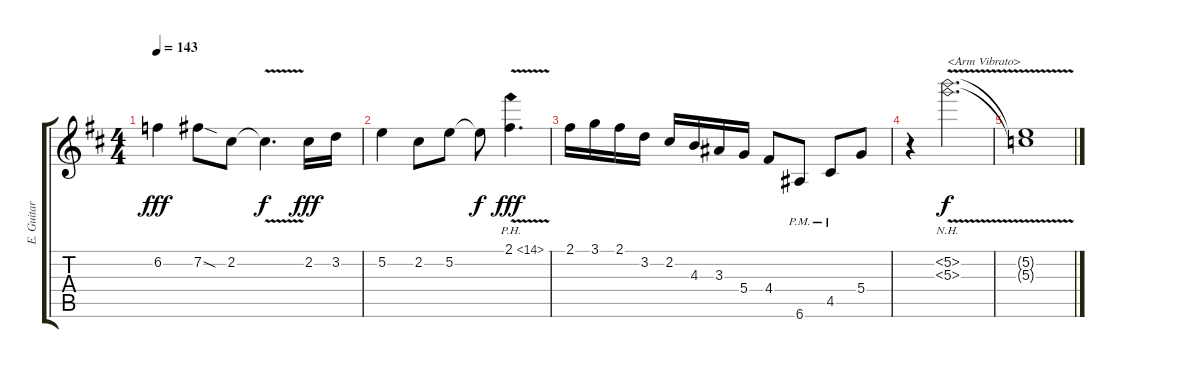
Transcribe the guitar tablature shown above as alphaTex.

\track ("E. Guitar I" "E. Guitar ") {instrument overdrivenguitar}
\staff {score tabs}
\tuning (E4 B3 G3 D3 A2 E2) {hide}
\ts (4 4)
\tempo 143
\clef g2
\ks d
6.2.4{dy fff} 7.2{sod}.8 2.2.8 2.2{v t}.4{d dy f} 2.2.16{dy fff} 3.2.16 |
5.2.4 2.2.8 5.2.8 5.2{t}.8{dy f} 2.1{ph 12 v}.4{d dy fff} |
2.1.16 3.1.16 2.1.16 3.2.16 2.2.16 4.3.16 3.3.16 5.4.16 4.4.8 6.6{pm}.8 4.5{pm}.8 5.4.8 |
r.4 (5.2{nh v} 5.3{nh v}).2{d txt "<Arm Vibrato>" dy f} |
(5.2{t} 5.3{t}).1
